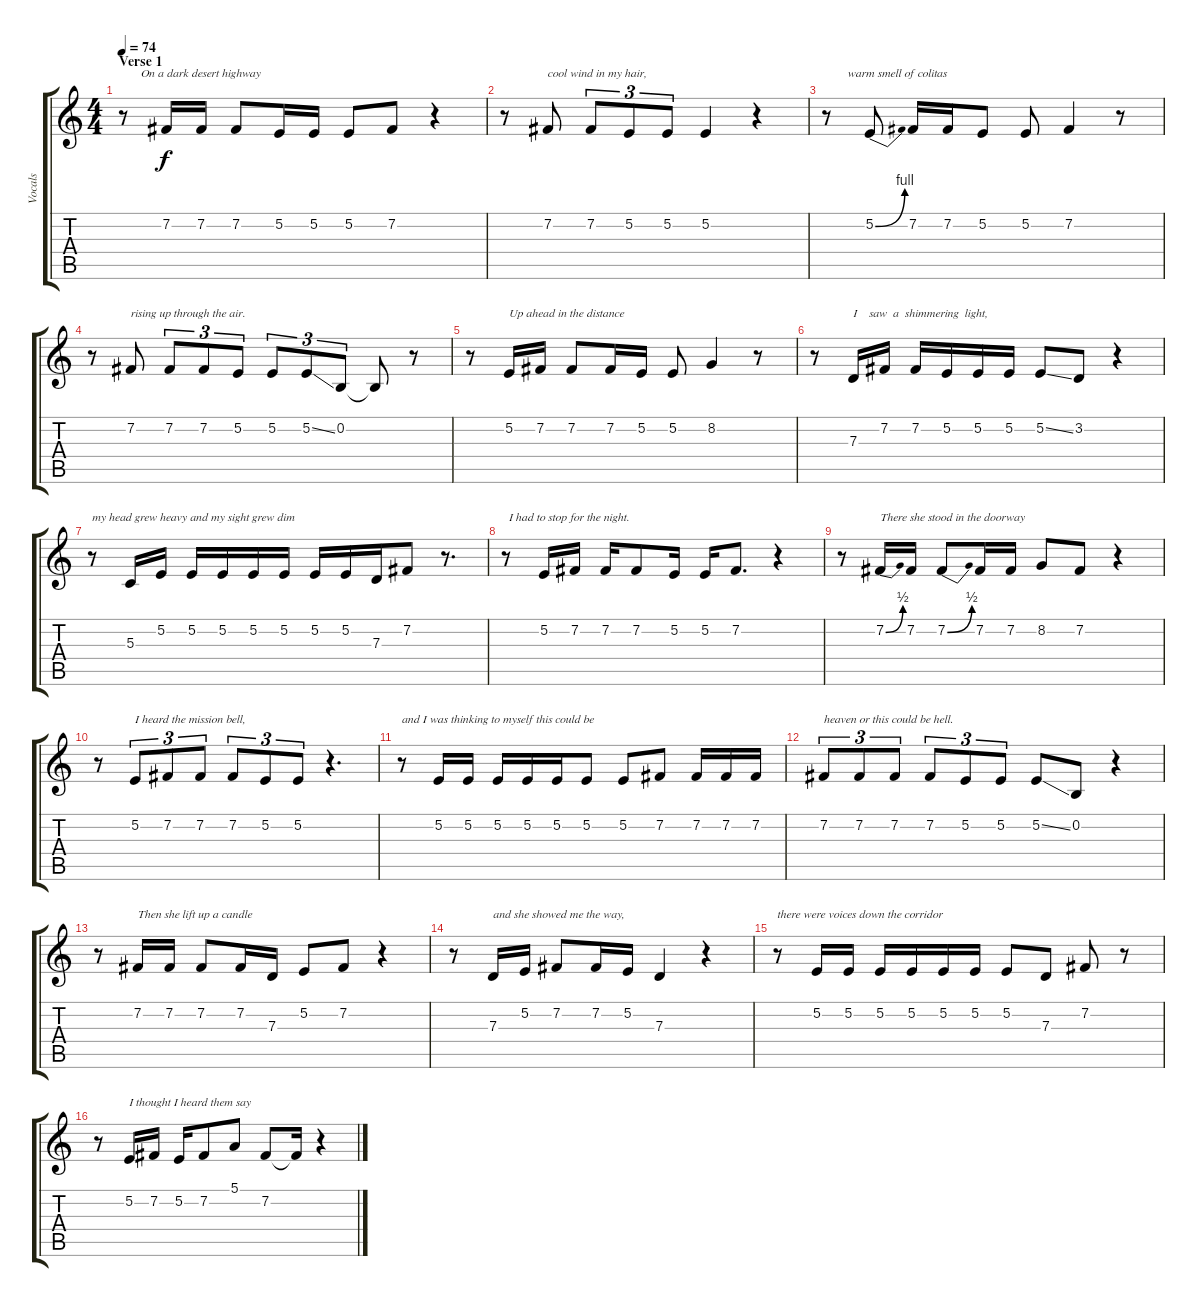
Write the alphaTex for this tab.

\track ("Vocals" "Vocals") {instrument lead3calliope}
\staff {score tabs}
\tuning (E4 B3 G3 D3 A2 E2) {hide}
\ts (4 4)
\section ("" "Verse 1")
\tempo 74
\clef g2
\ks c
r.8{txt "      On a dark desert highway" dy f} 7.2.16 7.2.16 7.2.8 5.2.16 5.2.16 5.2.8 7.2.8 r.4 |
r.8 7.2.8{txt "cool wind in my hair,"} 7.2.8{tu (3 2)} 5.2.8{tu (3 2)} 5.2.8{tu (3 2)} 5.2.4 r.4 |
r.8{txt "       warm smell of colitas"} 5.2{be (bend 0 0 60 4)}.8 7.2.16 7.2.16 5.2.8 5.2.8 7.2.4 r.8 |
r.8 7.2.8{txt "rising up through the air."} 7.2.8{tu (3 2)} 7.2.8{tu (3 2)} 5.2.8{tu (3 2)} 5.2.8{tu (3 2)} 5.2{ss}.8{tu (3 2)} 0.2.8{tu (3 2)} 0.2{t}.8 r.8 |
r.8 5.2.16{txt "Up ahead in the distance"} 7.2.16 7.2.8 7.2.16 5.2.16 5.2.8 8.2.4 r.8 |
r.8 7.3.16{txt "I    saw  a  shimmering  light,"} 7.2.16 7.2.16 5.2.16 5.2.16 5.2.16 5.2{ss}.8 3.2.8 r.4 |
r.8{txt "my head grew heavy and my sight grew dim"} 5.3.16 5.2.16 5.2.16 5.2.16 5.2.16 5.2.16 5.2.16 5.2.16 7.3.16 7.2.8 r.8{d} |
r.8{txt " I had to stop for the night."} 5.2.16 7.2.16 7.2.16 7.2.8 5.2.16 5.2.16 7.2.8{d} r.4 |
r.8 7.2{be (bend 0 0 60 2)}.16{txt "There she stood in the doorway"} 7.2.16 7.2{be (bend 0 0 60 2)}.8 7.2.16 7.2.16 8.2.8 7.2.8 r.4 |
r.8 5.2.8{tu (3 2) txt "I heard the mission bell,"} 7.2.8{tu (3 2)} 7.2.8{tu (3 2)} 7.2.8{tu (3 2)} 5.2.8{tu (3 2)} 5.2.8{tu (3 2)} r.4{d} |
r.8{txt "and I was thinking to myself this could be"} 5.2.16 5.2.16 5.2.16 5.2.16 5.2.16 5.2.8 5.2.8 7.2.8 7.2.16 7.2.16 7.2.16 |
7.2.8{tu (3 2) txt "heaven or this could be hell."} 7.2.8{tu (3 2)} 7.2.8{tu (3 2)} 7.2.8{tu (3 2)} 5.2.8{tu (3 2)} 5.2.8{tu (3 2)} 5.2{ss}.8 0.2.8 r.4 |
r.8 7.2.16{txt "Then she lift up a candle"} 7.2.16 7.2.8 7.2.16 7.3.16 5.2.8 7.2.8 r.4 |
r.8 7.3.16{txt "and she showed me the way,"} 5.2.16 7.2.8 7.2.16 5.2.16 7.3.4 r.4 |
r.8{txt "there were voices down the corridor"} 5.2.16 5.2.16 5.2.16 5.2.16 5.2.16 5.2.16 5.2.8 7.3.8 7.2.8 r.8 |
r.8 5.2.16{txt "I thought I heard them say"} 7.2.16 5.2.16 7.2.8 5.1.8 7.2.8 7.2{t}.16 r.4
